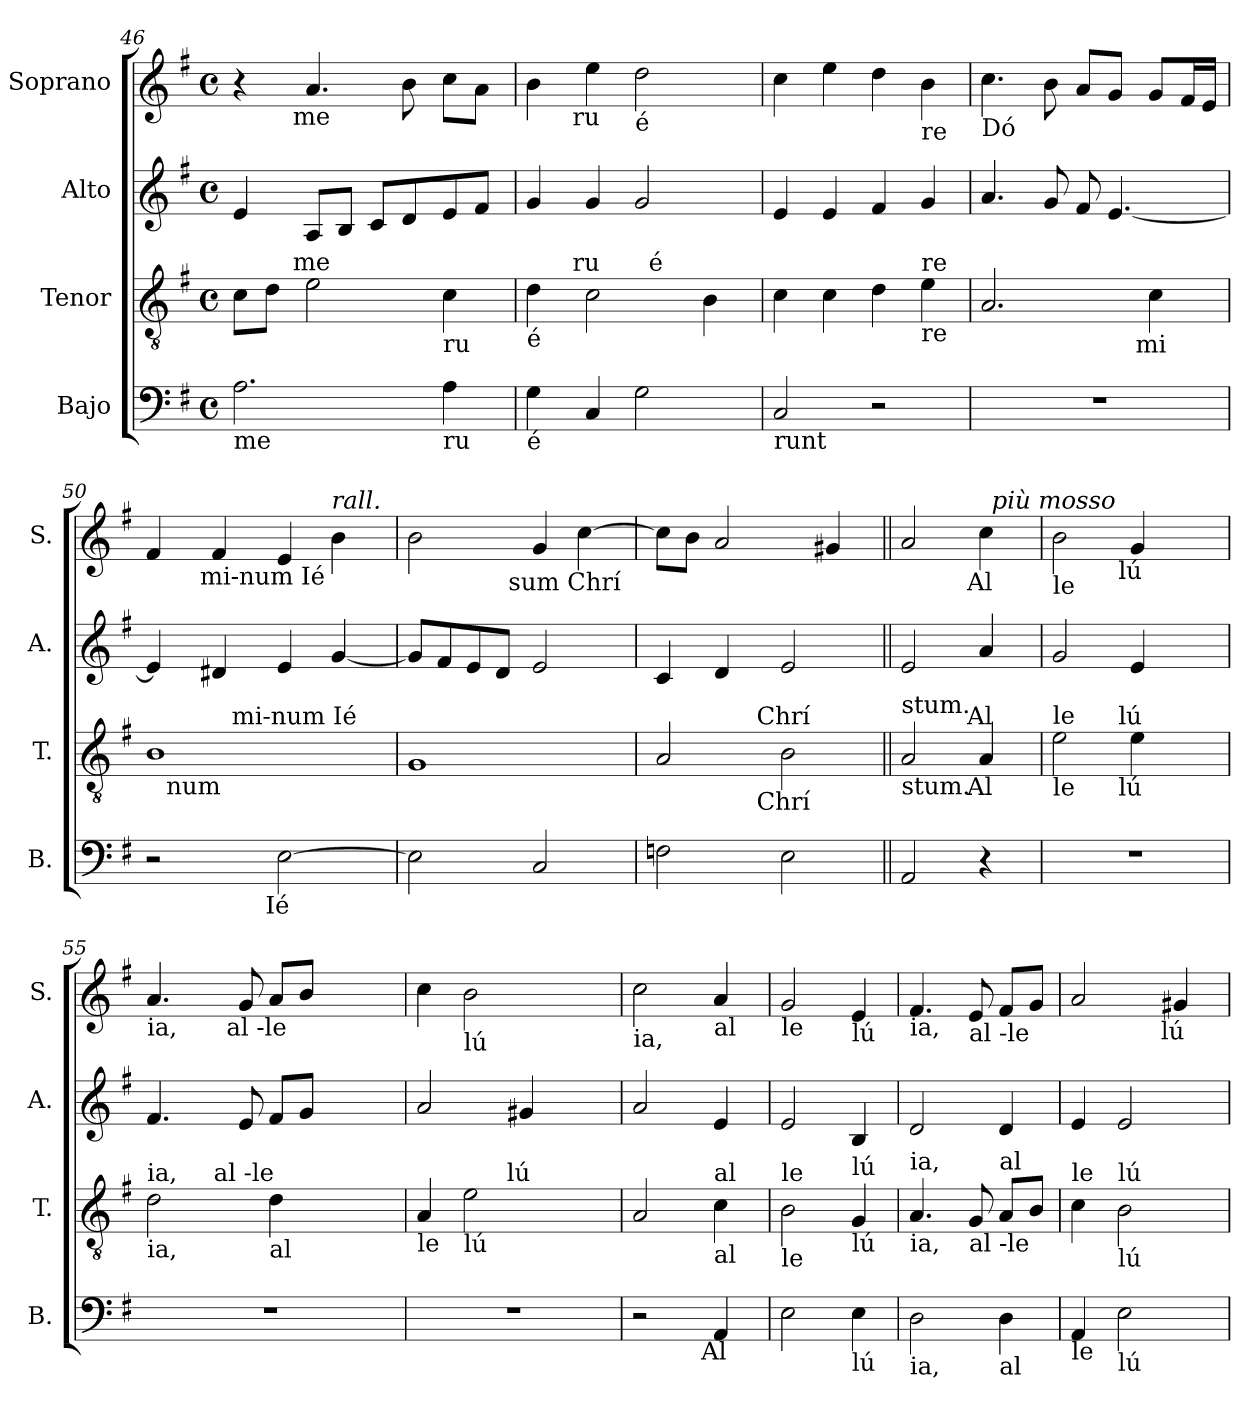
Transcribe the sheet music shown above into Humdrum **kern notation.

**kern	**kern	**kern	**kern
*part4	*part3	*part2	*part1
*staff4	*staff3	*staff2	*staff1
*I"Bajo	*I"Tenor	*I"Alto	*I"Soprano
*I'B.	*I'T.	*I'A.	*I'S.
!!LO:LB:g=z
*clefF4	*clefGv2	*clefG2	*clefG2
*ITrd7c12	*	*	*
*k[f#]	*k[f#]	*k[f#]	*k[f#]
*G:	*G:	*G:	*G:
*M4/4	*M4/4	*M4/4	*M4/4
*met(c)	*met(c)	*met(c)	*met(c)
=46	=46	=46	=46
!	!LO:TX:a:t=ra	!	!
!LO:TX:b:t=me	!	!	!
*	*^	*	*^
2.AA\	8c\L	8..ryy	4e/	4r	8..ryy
.	8d\J	.	.	.	.
!	!	!	!	!	!LO:TX:b:t=me
!	!	!LO:TX:a:t=me	!	!	!
.	.	2ryy	.	.	2ryy
.	2e\	.	8A/L	4.a/	.
.	.	.	8B/J	.	.
.	.	.	8c/L	.	.
.	.	.	8d/	8b\	.
.	.	4ryy	.	.	4ryy
!	!LO:TX:b:t=ru	!	!	!	!
!LO:TX:b:t=ru	!	!	!	!	!
4AA\	4c\	.	8e/	8cc\L	.
.	.	.	8f#/J	8a\J	.
.	.	32ryy	.	.	32ryy
=47	=47	=47	=47	=47	=47
!	!LO:TX:b:t=é	!	!	!	!
!LO:TX:b:t=é	!	!	!	!	!
*	*	*^	*	*	*
4GG\	4d\	8..ryy	2ryy	4g/	4b\	8..ryy
!	!	!	!	!	!	!LO:TX:b:t=ru
!	!	!LO:TX:a:t=ru	!	!	!	!
.	.	2ryy	.	.	.	2ryy
4CC/	2c\	.	.	4g/	4ee\	.
!	!	!	!	!	!LO:TX:b:t=é	!
2GG\	.	.	32ryy	2g/	2dd\	.
!	!	!	!LO:TX:a:t=é	!	!	!
.	.	.	4...ryy	.	.	.
.	.	4ryy	.	.	.	4ryy
.	4B\	.	.	.	.	.
.	.	32ryy	.	.	.	32ryy
=48	=48	=48	=48	=48	=48	=48
!	!	!	!	!	!LO:TX:b:t=runt por tá	!
!	!LO:TX:b:t=runt por tá	!	!	!	!	!
!	!LO:TX:a:t=runt por tá	!	!	!	!	!
!LO:TX:b:t=runt	!	!	!	!	!	!
*	*v	*v	*v	*	*v	*v
2CC/	4c\	4e/	4cc\
.	4c\	4e/	4ee\
2r	4d\	4f#/	4dd\
!	!	!	!LO:TX:b:t=re
!	!LO:TX:b:t=re	!	!
!	!LO:TX:a:t=re	!	!
.	4e\	4g/	4b\
=49	=49	=49	=49
!	!	!	!LO:TX:b:t=Dó
!	!LO:TX:b:t=Dó	!	!
!	!LO:TX:a:t=Dó	!	!
*	*^	*	*
1r	2.A/	2ryy	4.a/	4.cc\
.	.	.	8g/	8b\
.	.	8..ryy	8f#/	8a/L
.	.	.	[<4.e/	8g/J
!	!	!LO:TX:b:t=mi	!	!
.	.	4ryy	.	.
.	4c\	.	.	8g/L
.	.	.	.	16f#/L
.	.	.	.	16e/JJ
.	.	32ryy	.	.
=50	=50	=50	=50	=50
*^	*	*^	*	*^
2r	4...ryy	1B	16ryy	4ryy	4e/]	4f#/	8..ryy
!	!	!	!LO:TX:b:t=num	!	!	!	!
.	.	.	2...ryy	.	.	.	.
!	!	!	!	!	!	!	!LO:TX:b:t=mi-num Ié
.	.	.	.	.	.	.	2ryy
.	.	.	.	16ryy	4d#X/	4f#/	.
!	!	!	!	!LO:TX:a:t=mi-num Ié	!	!	!
.	.	.	.	2ryy	.	.	.
!	!LO:TX:b:t=Ié	!	!	!	!	!	!
.	2ryy	.	.	.	.	.	.
[<2EE\	.	.	.	.	4e/	4e/	.
.	.	.	.	.	.	.	4ryy
!	!	!	!	!	!	!LO:TX:a:i:t=rall.	!
.	.	.	.	.	[<4g/	4b\	.
.	.	.	.	8.ryy	.	.	.
.	32ryy	.	.	.	.	.	32ryy
!!LO:LB:g=z	!!
=51	=51	=51	=51	=51	=51	=51	=51
!	!	!LO:TX:b:t=Ié	!	!	!	!	!
*v	*v	*	*	*	*	*	*
*	*v	*v	*v	*	*	*
2EE\]	1G	8g/L]	2b\	4ryy
.	.	8f#/	.	.
.	.	8e/	.	8ryy
.	.	8d/J	.	32ryy
!	!	!	!	!LO:TX:b:t=sum Chrí
.	.	.	.	2ryy
2CC/	.	2e/	4g/	.
.	.	.	[>4cc\	.
.	.	.	.	16.ryy
=52	=52	=52	=52	=52
!	!LO:TX:b:t=sum	!	!	!
!	!LO:TX:a:t=sum	!	!	!
*	*^	*	*v	*v
2FFn\	2A/	4ryy	4c/	8cc\L]
.	.	.	.	8b\J
.	.	8ryy	4d/	2a/
.	.	32ryy	.	.
!	!	!LO:TX:b:t=Chrí	!	!
!	!	!LO:TX:a:t=Chrí	!	!
.	.	2ryy	.	.
2EE\	2B\	.	2e/	.
.	.	.	.	4g#X/
.	.	16.ryy	.	.
=53||	=53||	=53||	=53||	=53||
!	!	!	!	!LO:TX:b:t=stum.
!	!LO:TX:b:t=stum.	!	!	!
!	!LO:TX:a:t=stum.	!	!	!
*	*	*	*	*^
*	*	*	*	*	*^
2AAA/	2A/	4...ryy	2e/	2a/	4...ryy	2ryy
!	!	!	!	!	!LO:TX:b:t=Al	!
!	!	!LO:TX:b:t=Al	!	!	!	!
!	!	!LO:TX:a:t=Al	!	!	!	!
.	.	4ryy	.	.	4ryy	.
4r	4A/	.	4a/	4cc\	.	32ryy
!	!	!	!	!	!	!LO:TX:a:i:t=più mosso
.	.	.	.	.	.	8..ryy
.	.	32ryy	.	.	32ryy	.
=54	=54	=54	=54	=54	=54	=54
!	!	!	!	!LO:TX:b:t=le	!	!
!	!LO:TX:b:t=le	!	!	!	!	!
!	!LO:TX:a:t=le	!	!	!	!	!
!LO:N:vis=1	!	!	!	!	!	!
*	*	*	*	*	*v	*v
1r	2e\	4...ryy	2g/	2b\	4...ryy
!	!	!	!	!	!LO:TX:b:t=lú
!	!	!LO:TX:b:t=lú	!	!	!
!	!	!LO:TX:a:t=lú	!	!	!
.	.	2ryy	.	.	2ryy
.	4e\	.	4e/	4g/	.
.	4ryy	.	4ryy	4ryy	.
.	.	32ryy	.	.	32ryy
=55	=55	=55	=55	=55	=55
!	!	!	!	!LO:TX:b:t=ia,	!
!	!LO:TX:b:t=ia,	!	!	!	!
!	!LO:TX:a:t=ia,	!	!	!	!
!LO:N:vis=1	!	!	!	!	!
1r	2d\	4ryy	4.f#/	4.a/	4ryy
.	.	16ryy	.	.	16.ryy
!	!	!LO:TX:a:t=al -le	!	!	!
.	.	2ryy	.	.	.
!	!	!	!	!	!LO:TX:b:t=al -le
.	.	.	.	.	2ryy
.	.	.	8e/	8g/	.
!	!LO:TX:b:t=al	!	!	!	!
.	4d\	.	8f#/L	8a/L	.
.	.	.	8g/J	8b/J	.
.	4ryy	.	4ryy	4ryy	.
.	.	8.ryy	.	.	.
.	.	.	.	.	8ryy
.	.	.	.	.	32ryy
=56	=56	=56	=56	=56	=56
!	!LO:TX:b:t=le	!	!	!	!
!LO:N:vis=1	!	!	!	!	!
*	*	*	*	*v	*v
1r	4A/	4...ryy	2a/	4cc\
!	!	!	!	!LO:TX:b:t=lú
!	!LO:TX:b:t=lú	!	!	!
.	2e\	.	.	2b\
!	!	!LO:TX:a:t=lú	!	!
.	.	2ryy	.	.
.	.	.	4g#X/	.
.	4ryy	.	4ryy	4ryy
.	.	32ryy	.	.
!!LO:PB:g=z
=57	=57	=57	=57	=57
!	!	!	!	!LO:TX:b:t=ia,
!	!LO:TX:b:t=ia,	!	!	!
!	!LO:TX:a:t=ia,	!	!	!
*^	*v	*v	*	*
2r	4...ryy	2A/	2a/	2cc\
!	!LO:TX:b:t=Al	!	!	!
.	4ryy	.	.	.
!	!	!	!	!LO:TX:b:t=al
!	!	!LO:TX:b:t=al	!	!
!	!	!LO:TX:a:t=al	!	!
4AAA/	.	4c\	4e/	4a/
.	32ryy	.	.	.
=58	=58	=58	=58	=58
!	!	!	!	!LO:TX:b:t=le
!	!	!LO:TX:b:t=le	!	!
!	!	!LO:TX:a:t=le	!	!
!LO:TX:b:t=le	!	!	!	!
*v	*v	*	*	*
2EE\	2B\	2e/	2g/
!	!	!	!LO:TX:b:t=lú
!	!LO:TX:b:t=lú	!	!
!	!LO:TX:a:t=lú	!	!
!LO:TX:b:t=lú	!	!	!
4EE\	4G/	4B/	4e/
=59	=59	=59	=59
!	!	!	!LO:TX:b:t=ia,
!	!LO:TX:b:t=ia,	!	!
!	!LO:TX:a:t=ia,	!	!
!LO:TX:b:t=ia,	!	!	!
2DD\	4.A/	2d/	4.f#/
!	!	!	!LO:TX:b:t=al -le
!	!LO:TX:b:t=al -le	!	!
.	8G/	.	8e/
!	!LO:TX:a:t=al	!	!
!LO:TX:b:t=al	!	!	!
4DD\	8A/L	4d/	8f#/L
.	8B/J	.	8g/J
=60	=60	=60	=60
!	!LO:TX:a:t=le	!	!
!LO:TX:b:t=le	!	!	!
*	*	*	*^
4AAA/	4c\	4e/	2a/	4...ryy
!	!LO:TX:b:t=lú	!	!	!
!	!LO:TX:a:t=lú	!	!	!
!LO:TX:b:t=lú	!	!	!	!
2EE\	2B\	2e/	.	.
!	!	!	!	!LO:TX:b:t=lú
.	.	.	.	4ryy
.	.	.	4g#X/	.
.	.	.	.	32ryy
*	*	*	*v	*v
=	=	=	=
*-	*-	*-	*-
